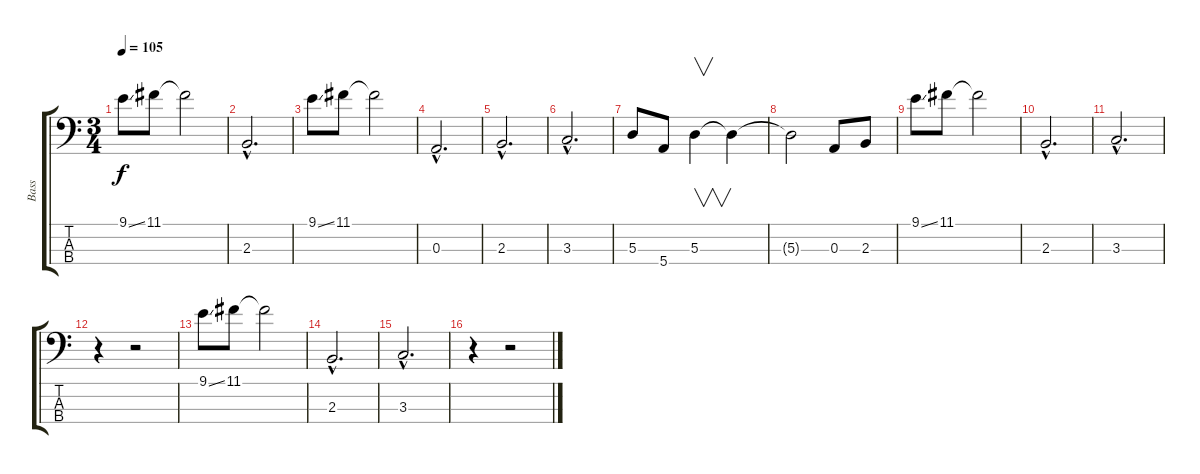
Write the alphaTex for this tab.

\track ("Bass" "Bass") {instrument electricbassfinger}
\staff {score tabs}
\tuning (G2 D2 A1 E1) {hide}
\ts (3 4)
\tempo 105
\clef f4
\ks c
9.1{ss}.8{dy f instrument electricbassfinger} 11.1.8 11.1{t}.2 |
2.3{hac}.2{d} |
9.1{ss}.8 11.1.8 11.1{t}.2 |
0.3{hac}.2{d} |
2.3{hac}.2{d} |
3.3{hac}.2{d} |
5.3.8 5.4.8 5.3.4{v} 5.3{t}.4 |
5.3{t}.2 0.3.8 2.3.8 |
9.1{ss}.8 11.1.8 11.1{t}.2 |
2.3{hac}.2{d} |
3.3{hac}.2{d} |
r.4 r.2 |
9.1{ss}.8 11.1.8 11.1{t}.2 |
2.3{hac}.2{d} |
3.3{hac}.2{d} |
r.4 r.2
